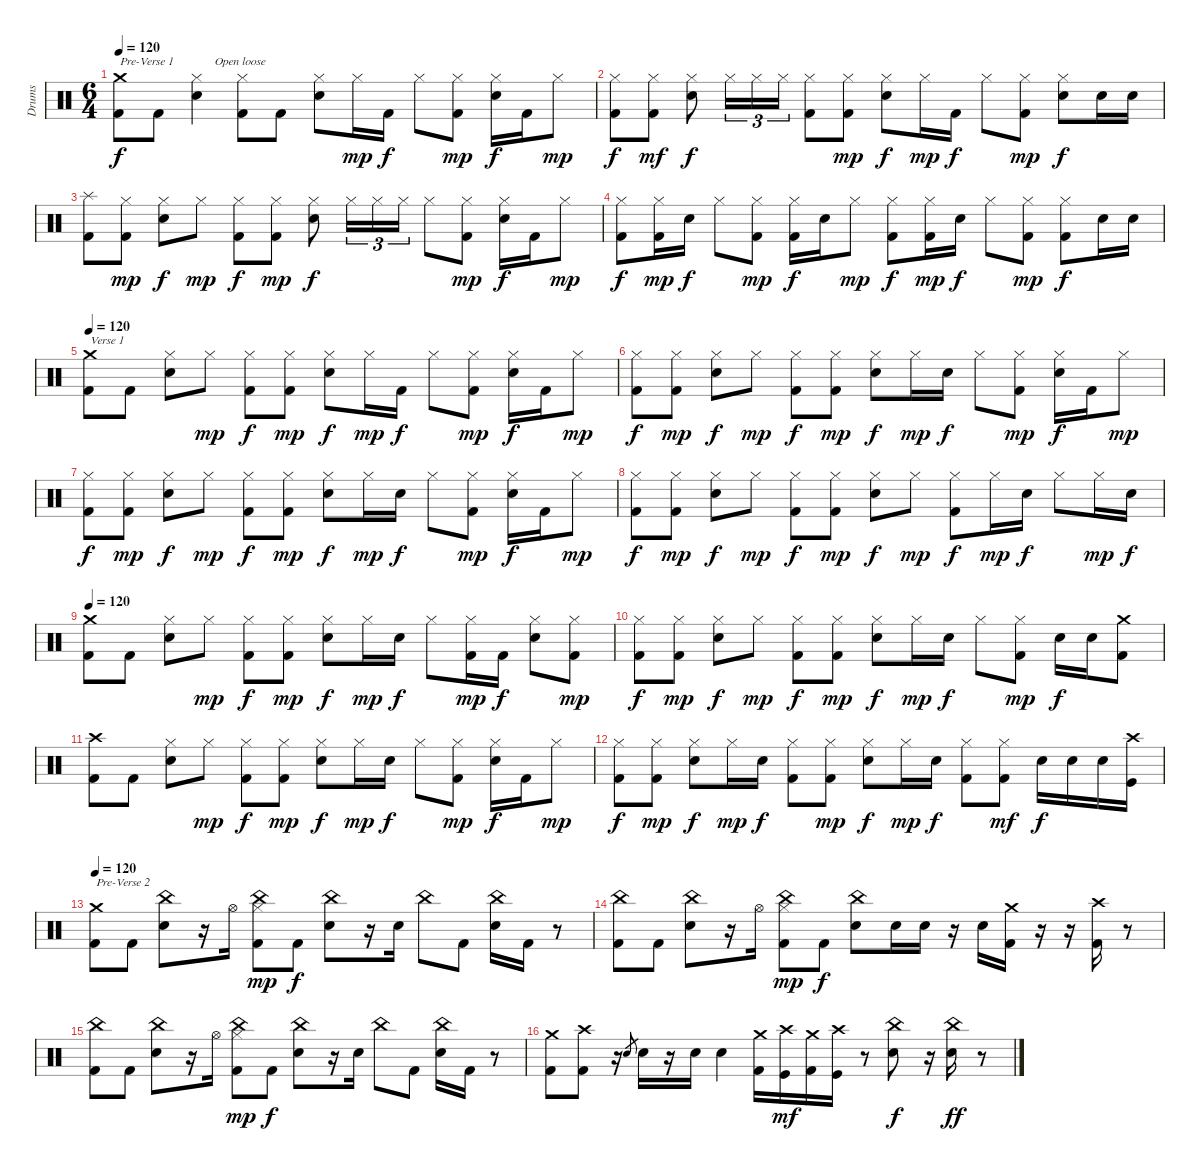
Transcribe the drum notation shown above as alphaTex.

\track ("Drums" "Drums") {instrument percussion}
\staff {score}
\articulation defaults
\ts (6 4)
\tempo 120
\clef neutral
\ks c
("Crash medium (hit)" "Kick (hit) 2").8{txt "Pre-Verse 1" dy f} "Kick (hit) 2".8 ("Hi-Hat (closed)" "Electric Snare (hit)").4{txt "      Open loose"} ("Hi-Hat (closed)" "Kick (hit) 2").8 "Kick (hit) 2".8 ("Hi-Hat (closed)" "Electric Snare (hit)").8 "Hi-Hat (closed)".16{dy mp} "Kick (hit) 2".16{dy f} "Hi-Hat (closed)".8 ("Hi-Hat (closed)" "Kick (hit) 2").8{dy mp} ("Hi-Hat (closed)" "Electric Snare (hit)").16{dy f} "Kick (hit) 2".16 "Hi-Hat (closed)".8{dy mp} |
("Hi-Hat (closed)" "Kick (hit) 2").8{dy f} ("Hi-Hat (closed)" "Kick (hit) 2").8{dy mf} ("Hi-Hat (closed)" "Electric Snare (hit)").8{dy f} "Hi-Hat (closed)".16{tu (3 2)} "Hi-Hat (closed)".16{tu (3 2)} "Hi-Hat (closed)".16{tu (3 2)} ("Hi-Hat (closed)" "Kick (hit) 2").8 ("Hi-Hat (closed)" "Kick (hit) 2").8{dy mp} ("Hi-Hat (closed)" "Electric Snare (hit)").8{dy f} "Hi-Hat (closed)".16{dy mp} "Kick (hit) 2".16{dy f} "Hi-Hat (closed)".8 ("Hi-Hat (closed)" "Kick (hit) 2").8{dy mp} ("Hi-Hat (closed)" "Electric Snare (hit)").8{dy f} "Electric Snare (hit)".16 "Electric Snare (hit)".16 |
("Splash (hit)" "Kick (hit) 2").8 ("Hi-Hat (closed)" "Kick (hit) 2").8{dy mp} ("Hi-Hat (closed)" "Electric Snare (hit)").8{dy f} "Hi-Hat (closed)".8{dy mp} ("Hi-Hat (closed)" "Kick (hit) 2").8{dy f} ("Hi-Hat (closed)" "Kick (hit) 2").8{dy mp} ("Hi-Hat (closed)" "Electric Snare (hit)").8{dy f} "Hi-Hat (closed)".16{tu (3 2)} "Hi-Hat (closed)".16{tu (3 2)} "Hi-Hat (closed)".16{tu (3 2)} "Hi-Hat (closed)".8 ("Hi-Hat (closed)" "Kick (hit) 2").8{dy mp} ("Hi-Hat (closed)" "Electric Snare (hit)").16{dy f} "Kick (hit) 2".16 "Hi-Hat (closed)".8{dy mp} |
("Hi-Hat (closed)" "Kick (hit) 2").8{dy f} ("Hi-Hat (closed)" "Kick (hit) 2").16{dy mp} "Electric Snare (hit)".16{dy f} "Hi-Hat (closed)".8 ("Hi-Hat (closed)" "Kick (hit) 2").8{dy mp} ("Hi-Hat (closed)" "Kick (hit) 2").16{dy f} "Electric Snare (hit)".16 "Hi-Hat (closed)".8{dy mp} ("Hi-Hat (closed)" "Kick (hit) 2").8{dy f} ("Hi-Hat (closed)" "Kick (hit) 2").16{dy mp} "Electric Snare (hit)".16{dy f} "Hi-Hat (closed)".8 ("Hi-Hat (closed)" "Kick (hit) 2").8{dy mp} ("Hi-Hat (closed)" "Kick (hit) 2").8{dy f} "Electric Snare (hit)".16 "Electric Snare (hit)".16 |
\tempo 120
("Crash medium (hit)" "Kick (hit) 2").8{txt "Verse 1"} "Kick (hit) 2".8 ("Hi-Hat (closed)" "Electric Snare (hit)").8 "Hi-Hat (closed)".8{dy mp} ("Hi-Hat (closed)" "Kick (hit) 2").8{dy f} ("Hi-Hat (closed)" "Kick (hit) 2").8{dy mp} ("Hi-Hat (closed)" "Electric Snare (hit)").8{dy f} "Hi-Hat (closed)".16{dy mp} "Kick (hit) 2".16{dy f} "Hi-Hat (closed)".8 ("Hi-Hat (closed)" "Kick (hit) 2").8{dy mp} ("Hi-Hat (closed)" "Electric Snare (hit)").16{dy f} "Kick (hit) 2".16 "Hi-Hat (closed)".8{dy mp} |
("Hi-Hat (closed)" "Kick (hit) 2").8{dy f} ("Hi-Hat (closed)" "Kick (hit) 2").8{dy mp} ("Hi-Hat (closed)" "Electric Snare (hit)").8{dy f} "Hi-Hat (closed)".8{dy mp} ("Hi-Hat (closed)" "Kick (hit) 2").8{dy f} ("Hi-Hat (closed)" "Kick (hit) 2").8{dy mp} ("Hi-Hat (closed)" "Electric Snare (hit)").8{dy f} "Hi-Hat (closed)".16{dy mp} "Electric Snare (hit)".16{dy f} "Hi-Hat (closed)".8 ("Hi-Hat (closed)" "Kick (hit) 2").8{dy mp} ("Hi-Hat (closed)" "Electric Snare (hit)").16{dy f} "Kick (hit) 2".16 "Hi-Hat (closed)".8{dy mp} |
("Hi-Hat (closed)" "Kick (hit) 2").8{dy f} ("Hi-Hat (closed)" "Kick (hit) 2").8{dy mp} ("Hi-Hat (closed)" "Electric Snare (hit)").8{dy f} "Hi-Hat (closed)".8{dy mp} ("Hi-Hat (closed)" "Kick (hit) 2").8{dy f} ("Hi-Hat (closed)" "Kick (hit) 2").8{dy mp} ("Hi-Hat (closed)" "Electric Snare (hit)").8{dy f} "Hi-Hat (closed)".16{dy mp} "Electric Snare (hit)".16{dy f} "Hi-Hat (closed)".8 ("Hi-Hat (closed)" "Kick (hit) 2").8{dy mp} ("Hi-Hat (closed)" "Electric Snare (hit)").16{dy f} "Kick (hit) 2".16 "Hi-Hat (closed)".8{dy mp} |
("Hi-Hat (closed)" "Kick (hit) 2").8{dy f} ("Hi-Hat (closed)" "Kick (hit) 2").8{dy mp} ("Hi-Hat (closed)" "Electric Snare (hit)").8{dy f} "Hi-Hat (closed)".8{dy mp} ("Hi-Hat (closed)" "Kick (hit) 2").8{dy f} ("Hi-Hat (closed)" "Kick (hit) 2").8{dy mp} ("Hi-Hat (closed)" "Electric Snare (hit)").8{dy f} "Hi-Hat (closed)".8{dy mp} ("Hi-Hat (closed)" "Kick (hit) 2").8{dy f} "Hi-Hat (closed)".16{dy mp} "Electric Snare (hit)".16{dy f} "Hi-Hat (closed)".8 "Hi-Hat (closed)".16{dy mp} "Electric Snare (hit)".16{dy f} |
\tempo 120
("Crash medium (hit)" "Kick (hit) 2").8 "Kick (hit) 2".8 ("Hi-Hat (closed)" "Electric Snare (hit)").8 "Hi-Hat (closed)".8{dy mp} ("Hi-Hat (closed)" "Kick (hit) 2").8{dy f} ("Hi-Hat (closed)" "Kick (hit) 2").8{dy mp} ("Hi-Hat (closed)" "Electric Snare (hit)").8{dy f} "Hi-Hat (closed)".16{dy mp} "Electric Snare (hit)".16{dy f} "Hi-Hat (closed)".8 ("Hi-Hat (closed)" "Kick (hit) 2").16{dy mp} "Kick (hit) 2".16{dy f} ("Hi-Hat (closed)" "Electric Snare (hit)").8 ("Hi-Hat (closed)" "Kick (hit) 2").8{dy mp} |
("Hi-Hat (closed)" "Kick (hit) 2").8{dy f} ("Hi-Hat (closed)" "Kick (hit) 2").8{dy mp} ("Hi-Hat (closed)" "Electric Snare (hit)").8{dy f} "Hi-Hat (closed)".8{dy mp} ("Hi-Hat (closed)" "Kick (hit) 2").8{dy f} ("Hi-Hat (closed)" "Kick (hit) 2").8{dy mp} ("Hi-Hat (closed)" "Electric Snare (hit)").8{dy f} "Hi-Hat (closed)".16{dy mp} "Electric Snare (hit)".16{dy f} "Hi-Hat (closed)".8 ("Hi-Hat (closed)" "Kick (hit) 2").8{dy mp} "Electric Snare (hit)".16{dy f} "Electric Snare (hit)".16 ("Crash medium (hit)" "Kick (hit) 2").8 |
("Crash high (hit)" "Kick (hit) 2").8 "Kick (hit) 2".8 ("Hi-Hat (closed)" "Electric Snare (hit)").8 "Hi-Hat (closed)".8{dy mp} ("Hi-Hat (closed)" "Kick (hit) 2").8{dy f} ("Hi-Hat (closed)" "Kick (hit) 2").8{dy mp} ("Hi-Hat (closed)" "Electric Snare (hit)").8{dy f} "Hi-Hat (closed)".16{dy mp} "Electric Snare (hit)".16{dy f} "Hi-Hat (closed)".8 ("Hi-Hat (closed)" "Kick (hit) 2").8{dy mp} ("Hi-Hat (closed)" "Electric Snare (hit)").16{dy f} "Kick (hit) 2".16 "Hi-Hat (closed)".8{dy mp} |
("Hi-Hat (closed)" "Kick (hit) 2").8{dy f} ("Hi-Hat (closed)" "Kick (hit) 2").8{dy mp} ("Hi-Hat (closed)" "Electric Snare (hit)").8{dy f} "Hi-Hat (closed)".16{dy mp} "Electric Snare (hit)".16{dy f} ("Hi-Hat (closed)" "Kick (hit) 2").8 ("Hi-Hat (closed)" "Kick (hit) 2").8{dy mp} ("Hi-Hat (closed)" "Electric Snare (hit)").8{dy f} "Hi-Hat (closed)".16{dy mp} "Electric Snare (hit)".16{dy f} ("Hi-Hat (closed)" "Kick (hit) 2").8 ("Hi-Hat (closed)" "Kick (hit) 2").8{dy mf} "Electric Snare (hit)".16{dy f} "Electric Snare (hit)".16 "Electric Snare (hit)".16 ("Crash high (hit)" "Kick (hit)").16 |
\tempo 120
("Crash medium (hit)" "Kick (hit) 2").8{txt "Pre-Verse 2"} "Kick (hit) 2".8 ("China (hit)" "Electric Snare (hit)").8 r.16 "Hi-Hat (open)".16 ("China (hit)" "Hi-Hat (closed)" "Kick (hit) 2").8{dy mp} "Kick (hit) 2".8{dy f} ("China (hit)" "Electric Snare (hit)").8 r.16 "Electric Snare (hit)".16 "China (hit)".8 "Kick (hit) 2".8 ("China (hit)" "Electric Snare (hit)").16 "Kick (hit) 2".16 r.8 |
("China (hit)" "Kick (hit) 2").8 "Kick (hit) 2".8 ("China (hit)" "Electric Snare (hit)").8 r.16 "Hi-Hat (open)".16 ("China (hit)" "Hi-Hat (closed)" "Kick (hit) 2").8{dy mp} "Kick (hit) 2".8{dy f} ("China (hit)" "Electric Snare (hit)").8 "Electric Snare (hit)".16 "Electric Snare (hit)".16 r.16 "Electric Snare (hit)".16 ("Crash medium (hit)" "Kick (hit) 2").16 r.16 r.16 ("Crash high (hit)" "Kick (hit) 2").16 r.8 |
("China (hit)" "Kick (hit) 2").8 "Kick (hit) 2".8 ("China (hit)" "Electric Snare (hit)").8 r.16 "Hi-Hat (open)".16 ("China (hit)" "Hi-Hat (closed)" "Kick (hit) 2").8{dy mp} "Kick (hit) 2".8{dy f} ("China (hit)" "Electric Snare (hit)").8 r.16 "Electric Snare (hit)".16 "China (hit)".8 "Kick (hit) 2".8 ("China (hit)" "Electric Snare (hit)").16 "Kick (hit) 2".16 r.8 |
("Crash medium (hit)" "Kick (hit) 2").8 ("Crash high (hit)" "Kick (hit) 2").8 r.16 "Electric Snare (hit)".8{gr} "Electric Snare (hit)".16 r.16 "Electric Snare (hit)".16 "Electric Snare (hit)".4 ("Crash medium (hit)" "Kick (hit) 2").16 ("Crash high (hit)" "Kick (hit)").16{dy mf} ("Crash medium (hit)" "Kick (hit) 2").16 ("Crash high (hit)" "Kick (hit)").16 r.8 ("China (hit)" "Electric Snare (hit)").8{dy f} r.16 ("China (hit)" "Electric Snare (hit)").16{dy ff} r.8
